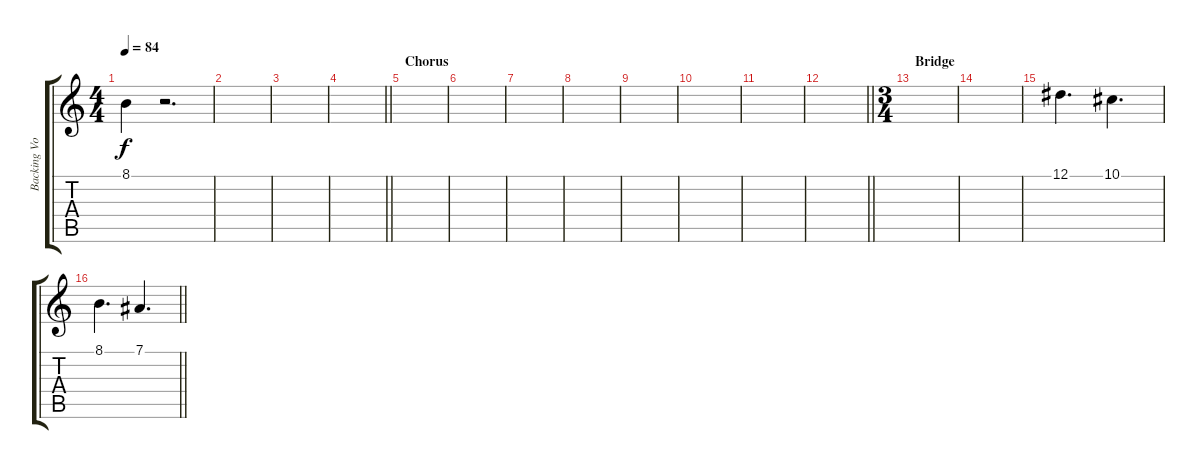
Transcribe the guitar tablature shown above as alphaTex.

\track ("Backing Vocals" "Backing Vo") {instrument choiraahs}
\staff {score tabs}
\tuning (Eb4 Bb3 Gb3 Db3 Ab2 Eb2) {hide}
\ts (4 4)
\tempo 84
\clef g2
\ks c
8.1{t}.4{dy f} r.2{d} |
|
|
\barLineRight lightlight
|
\section ("" "Chorus")
|
|
|
|
|
|
|
\barLineRight lightlight
|
\ts (3 4)
\section ("" "Bridge")
|
|
12.1.4{d volume 13} 10.1.4{d} |
\barLineRight lightlight
8.1.4{d} 7.1.4{d}
